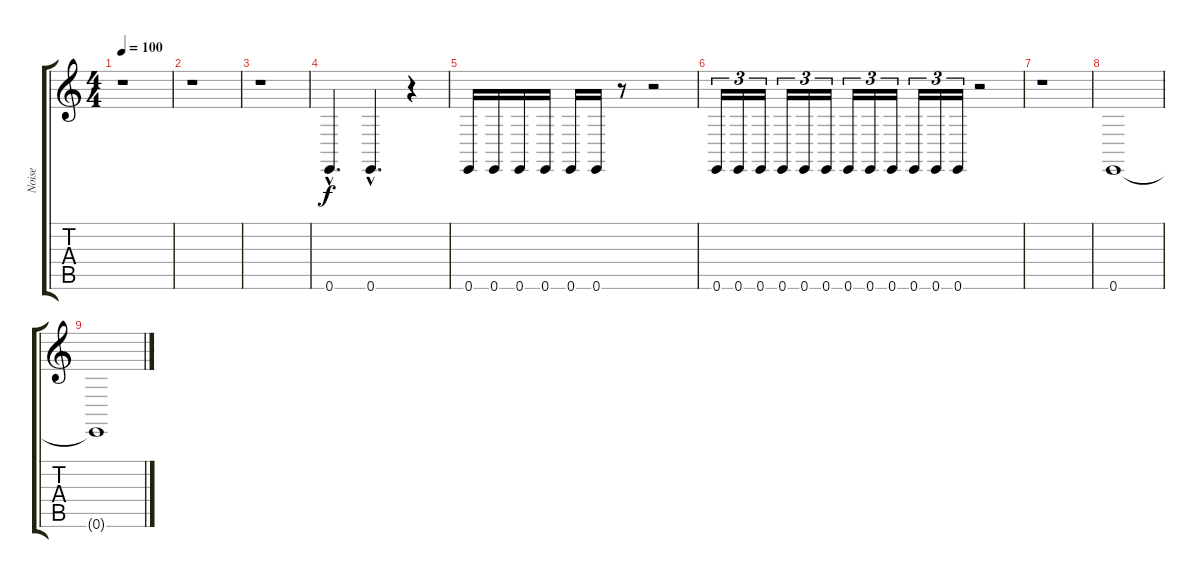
\track ("Noise" "Noise") {instrument gunshot}
\staff {score tabs}
\tuning (E4 B3 G3 D3 A2 E2) {hide}
\ts (4 4)
\tempo 100
\clef g2
\ks c
r.1{dy f} |
r.1 |
r.1 |
0.6{hac}.4{d} 0.6{hac}.4{d} r.4 |
0.6.16 0.6.16 0.6.16 0.6.16 0.6.16 0.6.16 r.8 r.2 |
0.6.16{tu (3 2)} 0.6.16{tu (3 2)} 0.6.16{tu (3 2)} 0.6.16{tu (3 2)} 0.6.16{tu (3 2)} 0.6.16{tu (3 2)} 0.6.16{tu (3 2)} 0.6.16{tu (3 2)} 0.6.16{tu (3 2)} 0.6.16{tu (3 2)} 0.6.16{tu (3 2)} 0.6.16{tu (3 2)} r.2 |
r.1 |
0.6.1 |
0.6{t}.1
